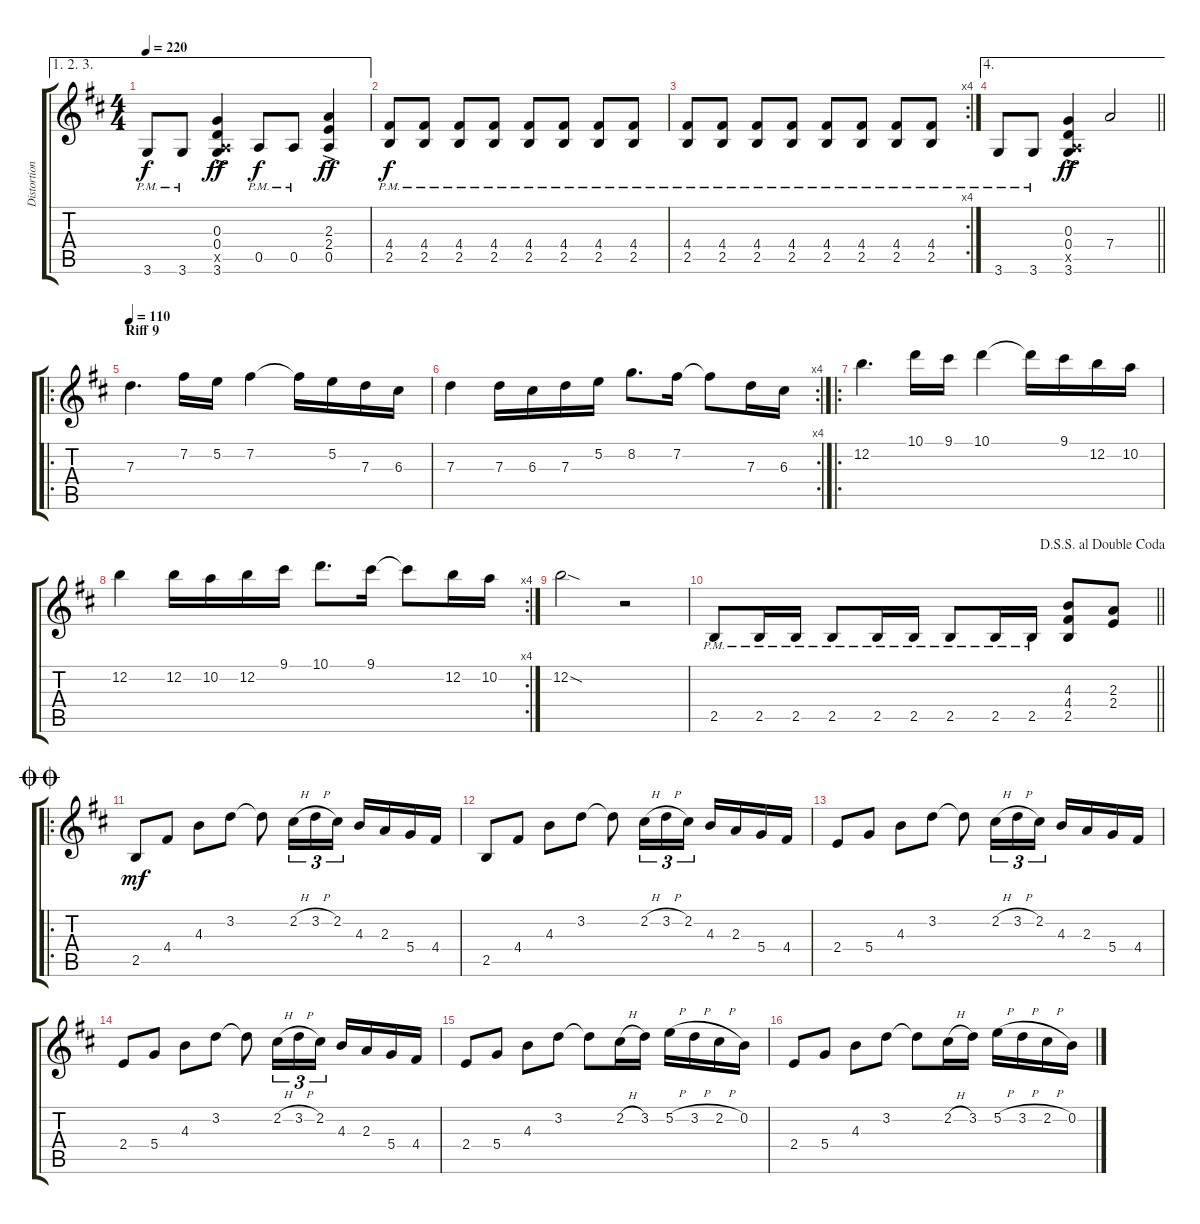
\track ("Distortion Gtr" "Distortion") {instrument distortionguitar}
\staff {score tabs}
\tuning (E4 B3 G3 D3 A2 E2) {hide}
\ae (1 2 3)
\ts (4 4)
\tempo 220
\clef g2
\ks d
3.6{pm}.8{dy f} 3.6{pm}.8 (0.3{ac} 0.4{ac} 0.5{ac x} 3.6{ac}).4{dy ff} 0.5{pm}.8{dy f} 0.5{pm}.8 (2.3{ac} 2.4{ac} 0.5{ac}).4{dy ff} |
(4.4{pm} 2.5{pm}).8{dy f} (4.4{pm} 2.5{pm}).8 (4.4{pm} 2.5{pm}).8 (4.4{pm} 2.5{pm}).8 (4.4{pm} 2.5{pm}).8 (4.4{pm} 2.5{pm}).8 (4.4{pm} 2.5{pm}).8 (4.4{pm} 2.5{pm}).8 |
\rc 4
(4.4{pm} 2.5{pm}).8 (4.4{pm} 2.5{pm}).8 (4.4{pm} 2.5{pm}).8 (4.4{pm} 2.5{pm}).8 (4.4{pm} 2.5{pm}).8 (4.4{pm} 2.5{pm}).8 (4.4{pm} 2.5{pm}).8 (4.4{pm} 2.5{pm}).8 |
\ae 4
\barLineRight lightlight
3.6{pm}.8 3.6{pm}.8 (0.3{ac} 0.4{ac} 0.5{ac x} 3.6{ac}).4{dy ff} 7.4.2 |
\ro
\section ("" "Riff 9")
\tempo 110
7.3.4{d} 7.2.16 5.2.16 7.2.4 7.2{t}.16 5.2.16 7.3.16 6.3.16 |
\rc 4
7.3.4 7.3.16 6.3.16 7.3.16 5.2.16 8.2.8{d} 7.2.16 7.2{t}.8 7.3.16 6.3.16 |
\ro
12.2.4{d} 10.1.16 9.1.16 10.1.4 10.1{t}.16 9.1.16 12.2.16 10.2.16 |
\rc 4
12.2.4 12.2.16 10.2.16 12.2.16 9.1.16 10.1.8{d} 9.1.16 9.1{t}.8 12.2.16 10.2.16 |
12.2{sod}.2 r.2 |
\jump dalsegnosegnoaldoublecoda
\barLineRight lightlight
2.5{pm}.8 2.5{pm}.16 2.5{pm}.16 2.5{pm}.8 2.5{pm}.16 2.5{pm}.16 2.5{pm}.8 2.5{pm}.16 2.5{pm}.16 (4.3 4.4 2.5).8 (2.3 2.4).8 |
\ro
\jump doublecoda
2.5.8{dy mf} 4.4.8 4.3.8 3.2.8 3.2{t}.8 2.2{h}.16{tu (3 2)} 3.2{h}.16{tu (3 2)} 2.2.16{tu (3 2)} 4.3.16 2.3.16 5.4.16 4.4.16 |
2.5.8 4.4.8 4.3.8 3.2.8 3.2{t}.8 2.2{h}.16{tu (3 2)} 3.2{h}.16{tu (3 2)} 2.2.16{tu (3 2)} 4.3.16 2.3.16 5.4.16 4.4.16 |
2.4.8 5.4.8 4.3.8 3.2.8 3.2{t}.8 2.2{h}.16{tu (3 2)} 3.2{h}.16{tu (3 2)} 2.2.16{tu (3 2)} 4.3.16 2.3.16 5.4.16 4.4.16 |
2.4.8 5.4.8 4.3.8 3.2.8 3.2{t}.8 2.2{h}.16{tu (3 2)} 3.2{h}.16{tu (3 2)} 2.2.16{tu (3 2)} 4.3.16 2.3.16 5.4.16 4.4.16 |
2.4.8 5.4.8 4.3.8 3.2.8 3.2{t}.8 2.2{h}.16 3.2.16 5.2{h}.16 3.2{h}.16 2.2{h}.16 0.2.16 |
2.4.8 5.4.8 4.3.8 3.2.8 3.2{t}.8 2.2{h}.16 3.2.16 5.2{h}.16 3.2{h}.16 2.2{h}.16 0.2.16
